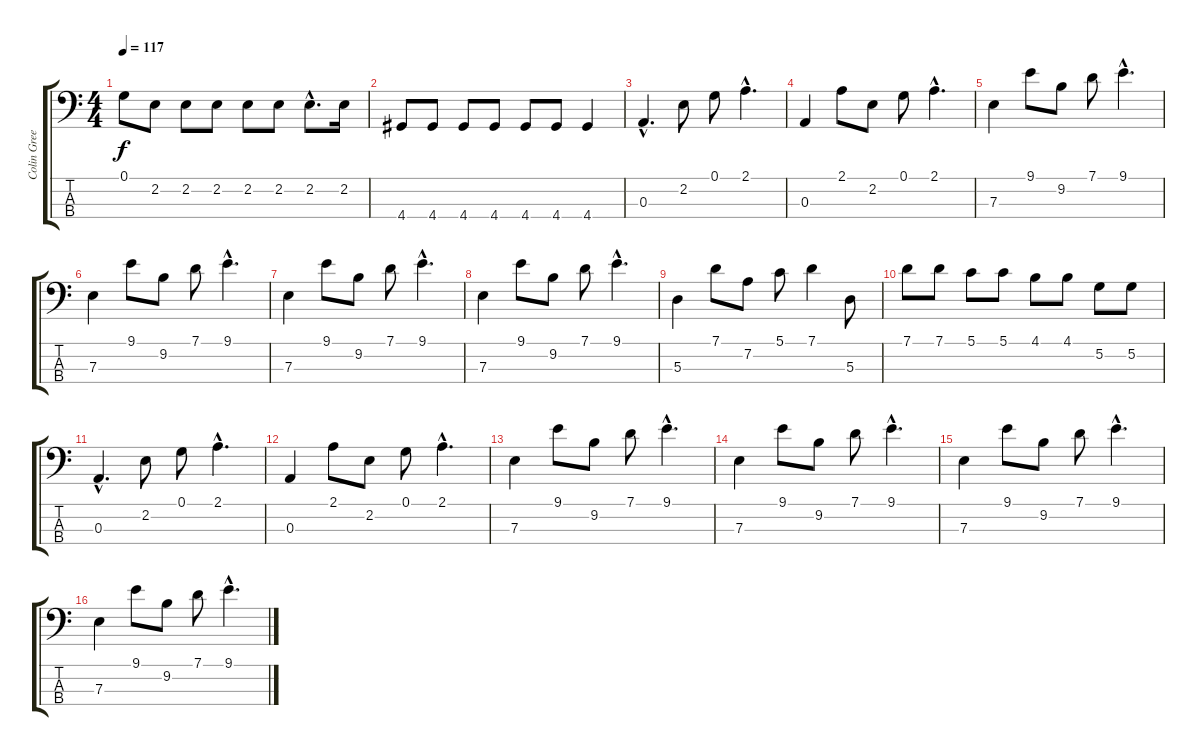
\track ("Colin Greenwood" "Colin Gree") {instrument electricbassfinger}
\staff {score tabs}
\tuning (G2 D2 A1 E1) {hide}
\ts (4 4)
\tempo 117
\clef f4
\ks c
0.1.8{dy f} 2.2.8 2.2.8 2.2.8 2.2.8 2.2.8 2.2{hac}.8{d} 2.2.16 |
4.4.8 4.4.8 4.4.8 4.4.8 4.4.8 4.4.8 4.4.4 |
0.3{hac}.4{d} 2.2.8 0.1.8 2.1{hac}.4{d} |
0.3.4 2.1.8 2.2.8 0.1.8 2.1{hac}.4{d} |
7.3.4 9.1.8 9.2.8 7.1.8 9.1{hac}.4{d} |
7.3.4 9.1.8 9.2.8 7.1.8 9.1{hac}.4{d} |
7.3.4 9.1.8 9.2.8 7.1.8 9.1{hac}.4{d} |
7.3.4 9.1.8 9.2.8 7.1.8 9.1{hac}.4{d} |
5.3.4 7.1.8 7.2.8 5.1.8 7.1.4 5.3.8 |
7.1.8 7.1.8 5.1.8 5.1.8 4.1.8 4.1.8 5.2.8 5.2.8 |
0.3{hac}.4{d} 2.2.8 0.1.8 2.1{hac}.4{d} |
0.3.4 2.1.8 2.2.8 0.1.8 2.1{hac}.4{d} |
7.3.4 9.1.8 9.2.8 7.1.8 9.1{hac}.4{d} |
7.3.4 9.1.8 9.2.8 7.1.8 9.1{hac}.4{d} |
7.3.4 9.1.8 9.2.8 7.1.8 9.1{hac}.4{d} |
7.3.4 9.1.8 9.2.8 7.1.8 9.1{hac}.4{d}
